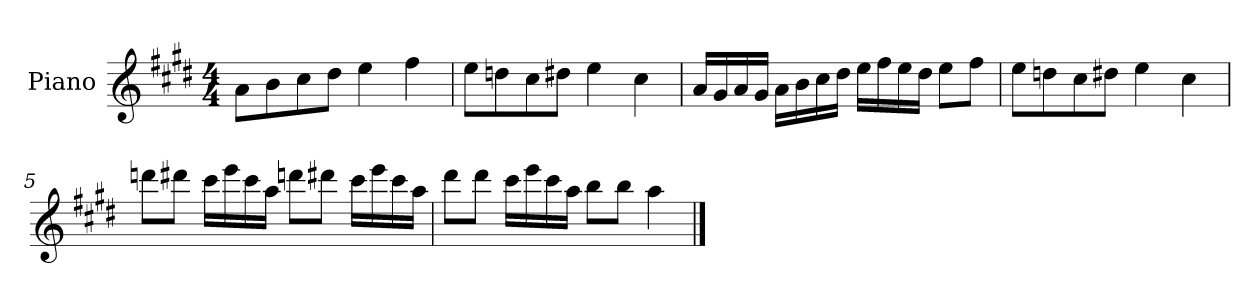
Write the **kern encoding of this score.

**kern
*part1
*staff1
*I"Piano
*I'P-no
*clefG2
*k[f#c#g#d#]
*M4/4
*MM90
=1
8a\L
8b\
8cc#\
8dd#\J
4ee\
4ff#\
=2
8ee\L
8ddn\
8cc#\
8dd#X\J
4ee\
4cc#\
=3
16a/LL
16g#/
16a/
16g#/JJ
16a\LL
16b\
16cc#\
16dd#\JJ
16ee\LL
16ff#\
16ee\
16dd#\JJ
8ee\L
8ff#\J
=4
8ee\L
8ddn\
8cc#\
8dd#X\J
4ee\
4cc#\
!!LO:LB:g=z
=5
8dddn\L
8ddd#X\J
16ccc#\LL
16eee\
16ccc#\
16aa\JJ
8dddn\L
8ddd#X\J
16ccc#\LL
16eee\
16ccc#\
16aa\JJ
=6
8ddd#\L
8ddd#\J
16ccc#\LL
16eee\
16ccc#\
16aa\JJ
8bb\L
8bb\J
4aa\
==
*-
